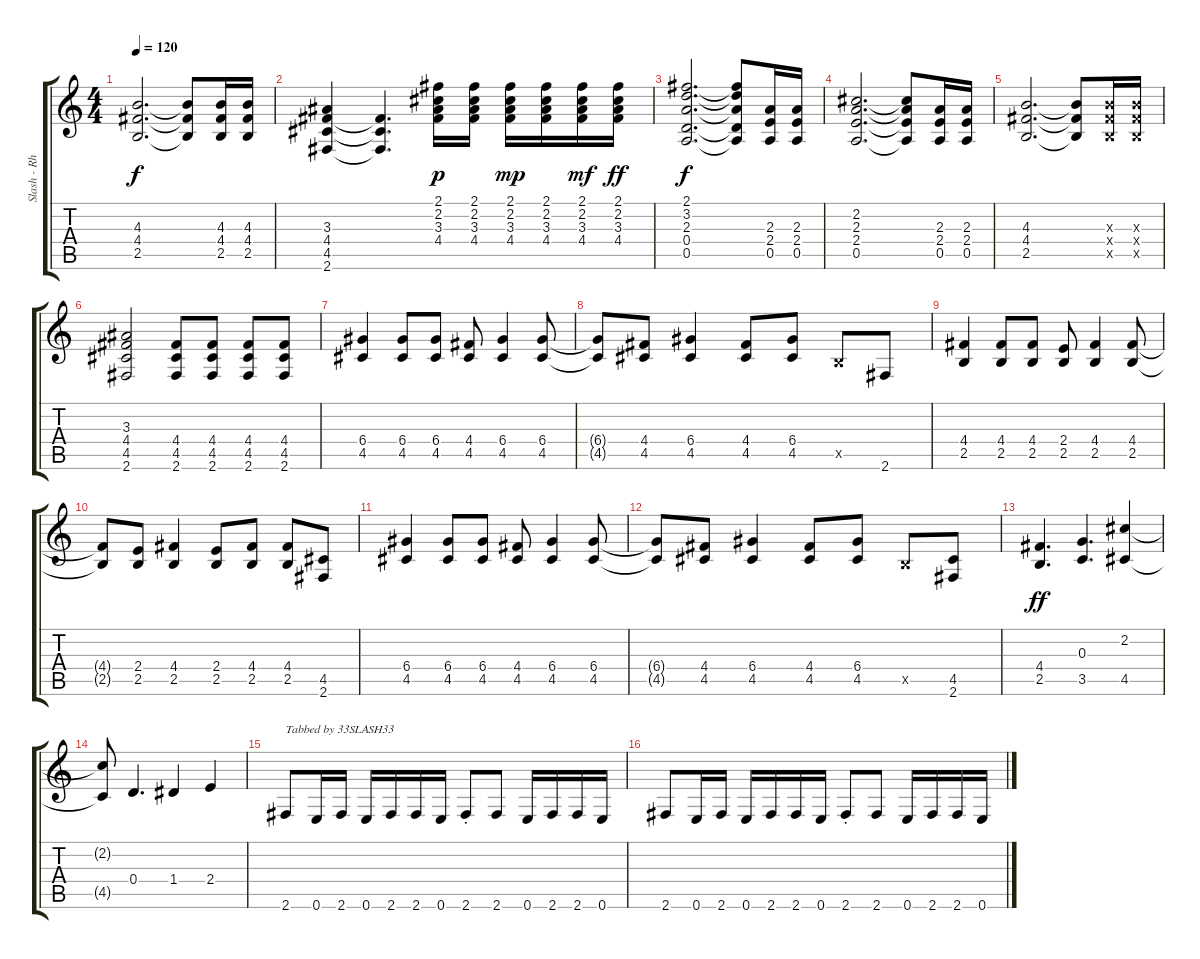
\track ("Slash - Rhythm 1" "Slash - Rh") {instrument distortionguitar}
\staff {score tabs}
\tuning (E4 B3 G3 D3 A2 E2) {hide}
\ts (4 4)
\tempo 120
\clef g2
\ks c
(4.3 4.4 2.5).2{d dy f} (4.3{t} 4.4{t} 2.5{t}).8 (4.3 4.4 2.5).16 (4.3 4.4 2.5).16 |
(3.3 4.4 4.5 2.6).4 (4.4{t} 4.5{t} 2.6{t}).4{d} (2.1 2.2 3.3 4.4).16{dy p} (2.1 2.2 3.3 4.4).16 (2.1 2.2 3.3 4.4).16{dy mp} (2.1 2.2 3.3 4.4).16 (2.1 2.2 3.3 4.4).16{dy mf} (2.1 2.2 3.3 4.4).16{dy ff} |
(2.1 3.2 2.3 0.4 0.5).2{d dy f} (2.1{t} 3.2{t} 2.3{t} 0.4{t} 0.5{t}).8 (2.3 2.4 0.5).16 (2.3 2.4 0.5).16 |
(2.2 2.3 2.4 0.5).2{d} (2.2{t} 2.3{t} 2.4{t} 0.5{t}).8 (2.3 2.4 0.5).16 (2.3 2.4 0.5).16 |
(4.3 4.4 2.5).2{d} (4.3{t} 4.4{t} 2.5{t}).8 (4.3{x} 4.4{x} 2.5{x}).16 (4.3{x} 4.4{x} 2.5{x}).16 |
(3.3 4.4 4.5 2.6).2 (4.4 4.5 2.6).8 (4.4 4.5 2.6).8 (4.4 4.5 2.6).8 (4.4 4.5 2.6).8 |
(6.4 4.5).4 (6.4 4.5).8 (6.4 4.5).8 (4.4 4.5).8 (6.4 4.5).4 (6.4 4.5).8 |
(6.4{t} 4.5{t}).8 (4.4 4.5).8 (6.4 4.5).4 (4.4 4.5).8 (6.4 4.5).8 2.5{x}.8 2.6.8 |
(4.4 2.5).4 (4.4 2.5).8 (4.4 2.5).8 (2.4 2.5).8 (4.4 2.5).4 (4.4 2.5).8 |
(4.4{t} 2.5{t}).8 (2.4 2.5).8 (4.4 2.5).4 (2.4 2.5).8 (4.4 2.5).8 (4.4 2.5).8 (4.5 2.6).8 |
(6.4 4.5).4 (6.4 4.5).8 (6.4 4.5).8 (4.4 4.5).8 (6.4 4.5).4 (6.4 4.5).8 |
(6.4{t} 4.5{t}).8 (4.4 4.5).8 (6.4 4.5).4 (4.4 4.5).8 (6.4 4.5).8 2.5{x}.8 (4.5 2.6).8 |
(4.4 2.5).4{d dy ff} (0.3 3.5).4{d} (2.2 4.5).4 |
(2.2{t} 4.5{t}).8 0.4.4{d} 1.4.4 2.4.4 |
2.6.8{txt "Tabbed by 33SLASH33"} 0.6.16 2.6.16 0.6.16 2.6.16 2.6.16 0.6.16 2.6{st}.8 2.6.8 0.6.16 2.6.16 2.6.16 0.6.16 |
2.6.8 0.6.16 2.6.16 0.6.16 2.6.16 2.6.16 0.6.16 2.6{st}.8 2.6.8 0.6.16 2.6.16 2.6.16 0.6.16
